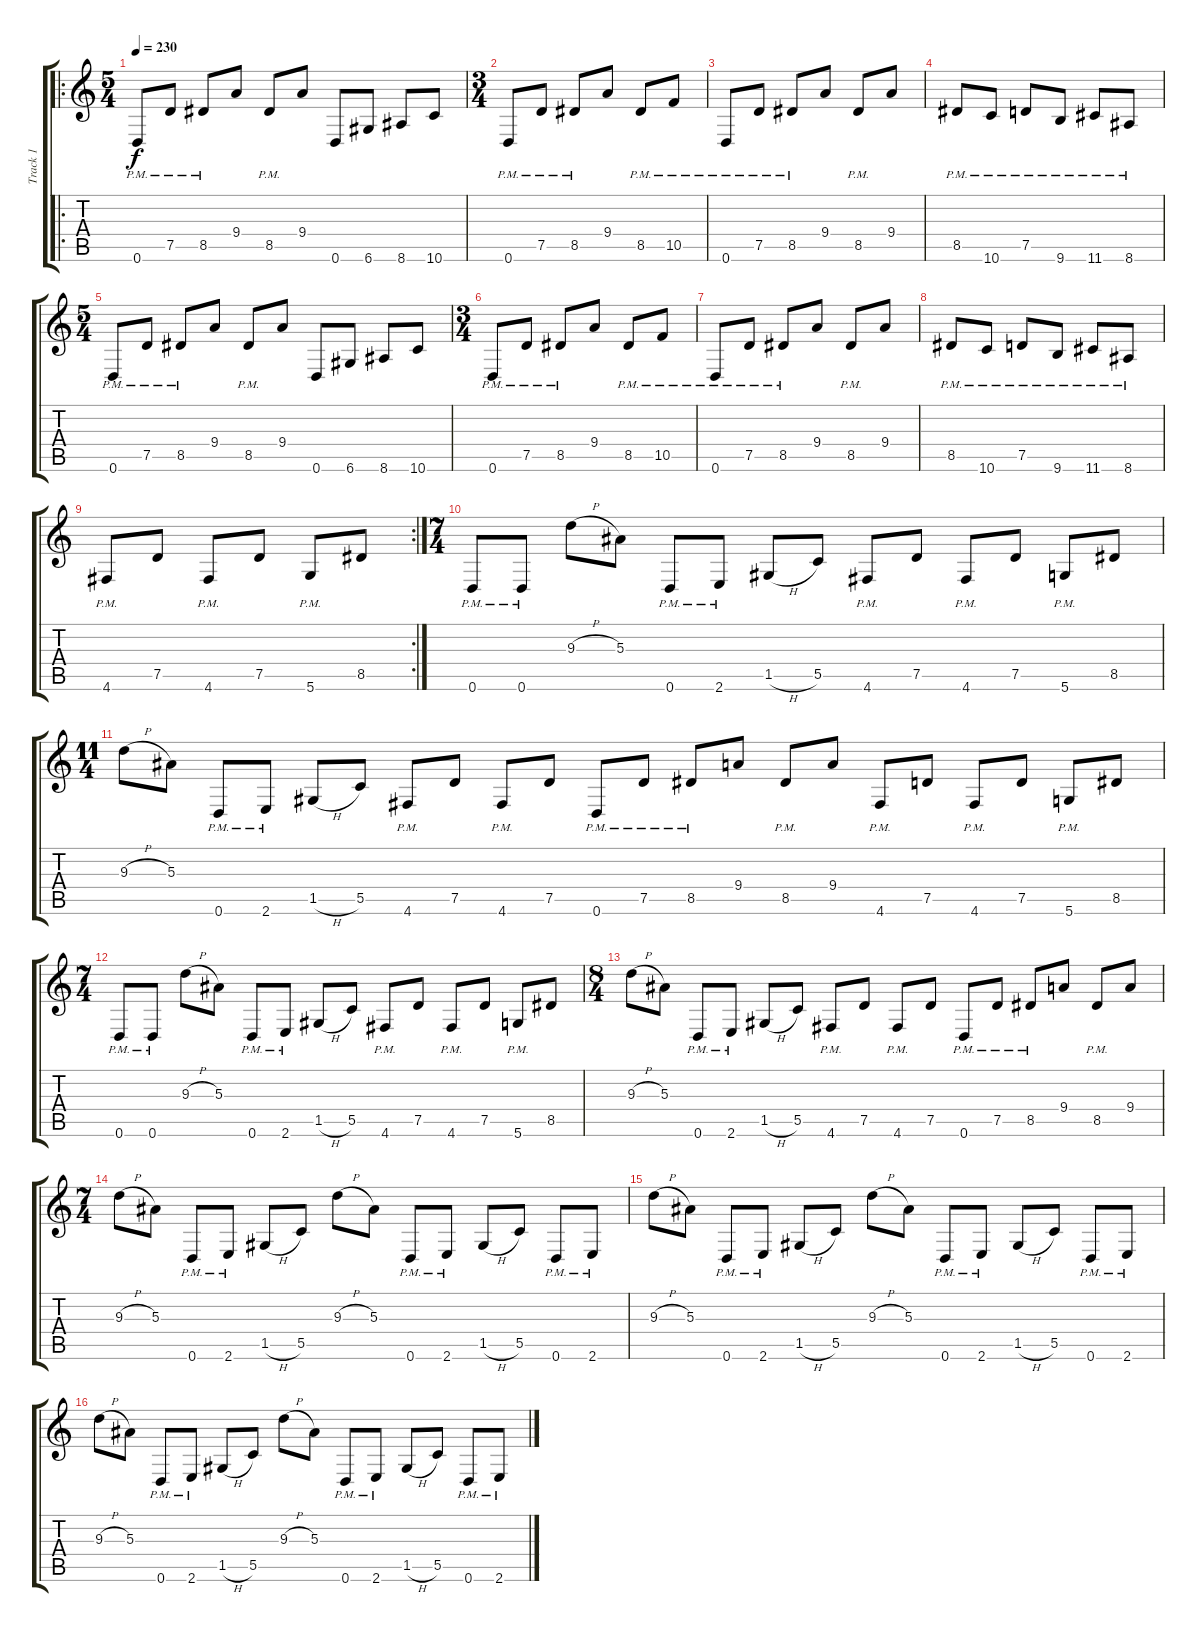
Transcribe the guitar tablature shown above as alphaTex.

\track ("Track 1" "Track 1") {instrument distortionguitar}
\staff {score tabs}
\tuning (D4 A3 F3 C3 G2 D2) {hide}
\ro
\ts (5 4)
\tempo 230
\clef g2
\ks c
0.6{pm}.8{dy f} 7.5{pm}.8 8.5{pm}.8 9.4.8 8.5{pm}.8 9.4.8 0.6.8 6.6.8 8.6.8 10.6.8 |
\ts (3 4)
0.6{pm}.8 7.5{pm}.8 8.5{pm}.8 9.4.8 8.5{pm}.8 10.5{pm}.8 |
0.6{pm}.8 7.5{pm}.8 8.5{pm}.8 9.4.8 8.5{pm}.8 9.4.8 |
8.5{pm}.8 10.6{pm}.8 7.5{pm}.8 9.6{pm}.8 11.6{pm}.8 8.6{pm}.8 |
\ts (5 4)
0.6{pm}.8 7.5{pm}.8 8.5{pm}.8 9.4.8 8.5{pm}.8 9.4.8 0.6.8 6.6.8 8.6.8 10.6.8 |
\ts (3 4)
0.6{pm}.8 7.5{pm}.8 8.5{pm}.8 9.4.8 8.5{pm}.8 10.5{pm}.8 |
0.6{pm}.8 7.5{pm}.8 8.5{pm}.8 9.4.8 8.5{pm}.8 9.4.8 |
8.5{pm}.8 10.6{pm}.8 7.5{pm}.8 9.6{pm}.8 11.6{pm}.8 8.6{pm}.8 |
\rc 2
4.6{pm}.8 7.5.8 4.6{pm}.8 7.5.8 5.6{pm}.8 8.5.8 |
\ts (7 4)
0.6{pm}.8 0.6{pm}.8 9.3{h}.8 5.3.8 0.6{pm}.8 2.6{pm}.8 1.5{h}.8 5.5.8 4.6{pm}.8 7.5.8 4.6{pm}.8 7.5.8 5.6{pm}.8 8.5.8 |
\ts (11 4)
9.3{h}.8 5.3.8 0.6{pm}.8 2.6{pm}.8 1.5{h}.8 5.5.8 4.6{pm}.8 7.5.8 4.6{pm}.8 7.5.8 0.6{pm}.8 7.5{pm}.8 8.5{pm}.8 9.4.8 8.5{pm}.8 9.4.8 4.6{pm}.8 7.5.8 4.6{pm}.8 7.5.8 5.6{pm}.8 8.5.8 |
\ts (7 4)
0.6{pm}.8 0.6{pm}.8 9.3{h}.8 5.3.8 0.6{pm}.8 2.6{pm}.8 1.5{h}.8 5.5.8 4.6{pm}.8 7.5.8 4.6{pm}.8 7.5.8 5.6{pm}.8 8.5.8 |
\ts (8 4)
9.3{h}.8 5.3.8 0.6{pm}.8 2.6{pm}.8 1.5{h}.8 5.5.8 4.6{pm}.8 7.5.8 4.6{pm}.8 7.5.8 0.6{pm}.8 7.5{pm}.8 8.5{pm}.8 9.4.8 8.5{pm}.8 9.4.8 |
\ts (7 4)
9.3{h}.8 5.3.8 0.6{pm}.8 2.6{pm}.8 1.5{h}.8 5.5.8 9.3{h}.8 5.3.8 0.6{pm}.8 2.6{pm}.8 1.5{h}.8 5.5.8 0.6{pm}.8 2.6{pm}.8 |
9.3{h}.8 5.3.8 0.6{pm}.8 2.6{pm}.8 1.5{h}.8 5.5.8 9.3{h}.8 5.3.8 0.6{pm}.8 2.6{pm}.8 1.5{h}.8 5.5.8 0.6{pm}.8 2.6{pm}.8 |
9.3{h}.8 5.3.8 0.6{pm}.8 2.6{pm}.8 1.5{h}.8 5.5.8 9.3{h}.8 5.3.8 0.6{pm}.8 2.6{pm}.8 1.5{h}.8 5.5.8 0.6{pm}.8 2.6{pm}.8
